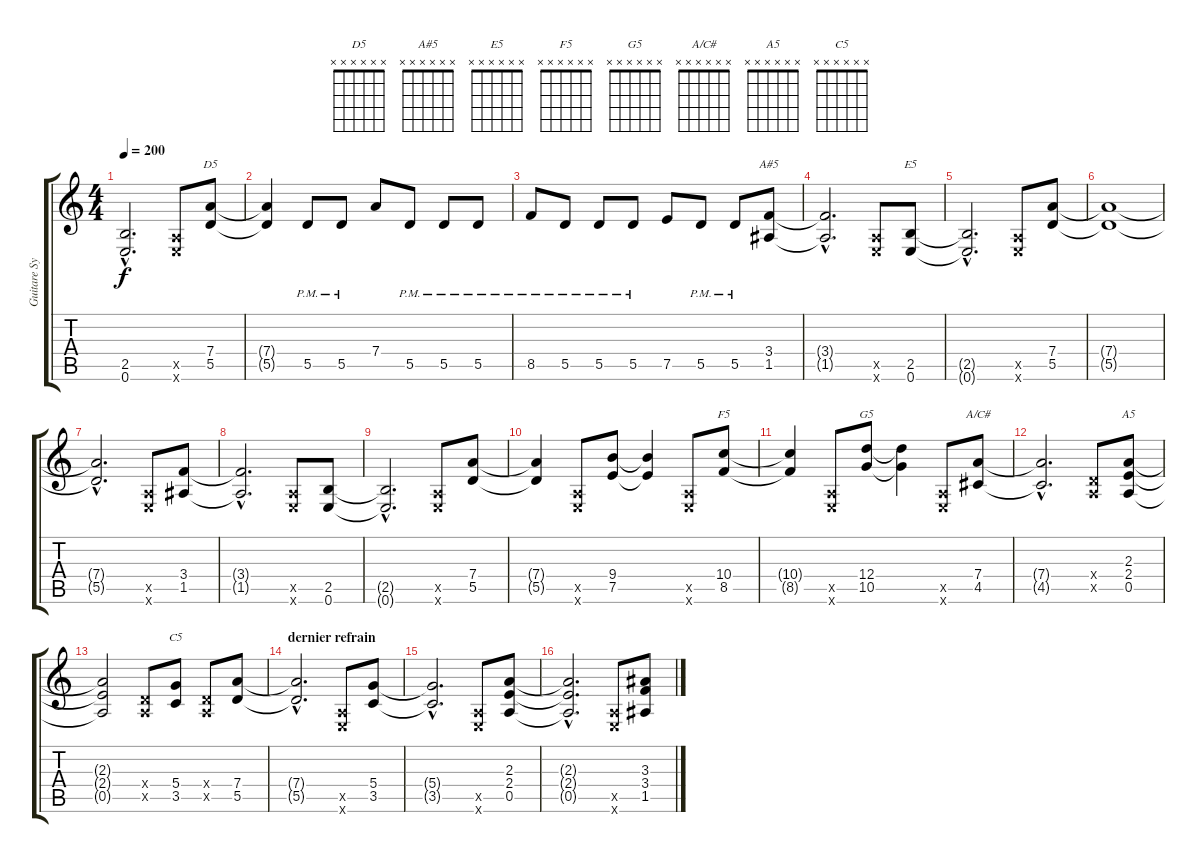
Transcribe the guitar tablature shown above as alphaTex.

\track ("Guitare Sylvain" "Guitare Sy") {instrument overdrivenguitar}
\staff {score tabs}
\tuning (E4 B3 G3 D3 A2 E2) {hide}
\chord ("D5" x x x x x x)
\chord ("A#5" x x x x x x)
\chord ("E5" x x x x x x)
\chord ("F5" x x x x x x)
\chord ("G5" x x x x x x)
\chord ("A/C#" x x x x x x)
\chord ("A5" x x x x x x)
\chord ("C5" x x x x x x)
\ts (4 4)
\tempo 200
\clef g2
\ks c
(2.5{hac t} 0.6{hac t}).2{d dy f} (0.5{x} 0.6{x}).8 (7.4 5.5).8{ch "D5"} |
(7.4{t} 5.5{t}).4 5.5{pm}.8 5.5{pm}.8 7.4.8 5.5{pm}.8 5.5{pm}.8 5.5{pm}.8 |
8.5{pm}.8 5.5{pm}.8 5.5{pm}.8 5.5{pm}.8 7.5.8 5.5{pm}.8 5.5{pm}.8 (3.4 1.5).8{ch "A#5"} |
(3.4{hac t} 1.5{hac t}).2{d} (0.5{x} 0.6{x}).8 (2.5 0.6).8{ch "E5"} |
(2.5{hac t} 0.6{hac t}).2{d} (0.5{x} 0.6{x}).8 (7.4 5.5).8 |
(7.4{t} 5.5{t}).1 |
(7.4{hac t} 5.5{hac t}).2{d} (0.5{x} 0.6{x}).8 (3.4 1.5).8 |
(3.4{hac t} 1.5{hac t}).2{d} (0.5{x} 0.6{x}).8 (2.5 0.6).8 |
(2.5{hac t} 0.6{hac t}).2{d} (0.5{x} 0.6{x}).8 (7.4 5.5).8 |
(7.4{t} 5.5{t}).4 (0.5{x} 0.6{x}).8 (9.4 7.5).8 (9.4{t} 7.5{t}).4 (0.5{x} 0.6{x}).8 (10.4 8.5).8{ch "F5"} |
(10.4{t} 8.5{t}).4 (0.5{x} 0.6{x}).8 (12.4 10.5).8{ch "G5"} (12.4{t} 10.5{t}).4 (0.5{x} 0.6{x}).8 (7.4 4.5).8{ch "A/C#"} |
(7.4{hac t} 4.5{hac t}).2{d} (0.4{x} 0.5{x}).8 (2.3 2.4 0.5).8{ch "A5"} |
(2.3{t} 2.4{t} 0.5{t}).2 (0.4{x} 0.5{x}).8 (5.4 3.5).8{ch "C5"} (0.4{x} 0.5{x}).8 (7.4 5.5).8 |
\section ("" "dernier refrain")
(7.4{hac t} 5.5{hac t}).2{d} (0.5{x} 0.6{x}).8 (5.4 3.5).8 |
(5.4{hac t} 3.5{hac t}).2{d} (0.5{x} 0.6{x}).8 (2.3 2.4 0.5).8 |
(2.3{hac t} 2.4{hac t} 0.5{hac t}).2{d} (0.5{x} 0.6{x}).8 (3.3 3.4 1.5).8
